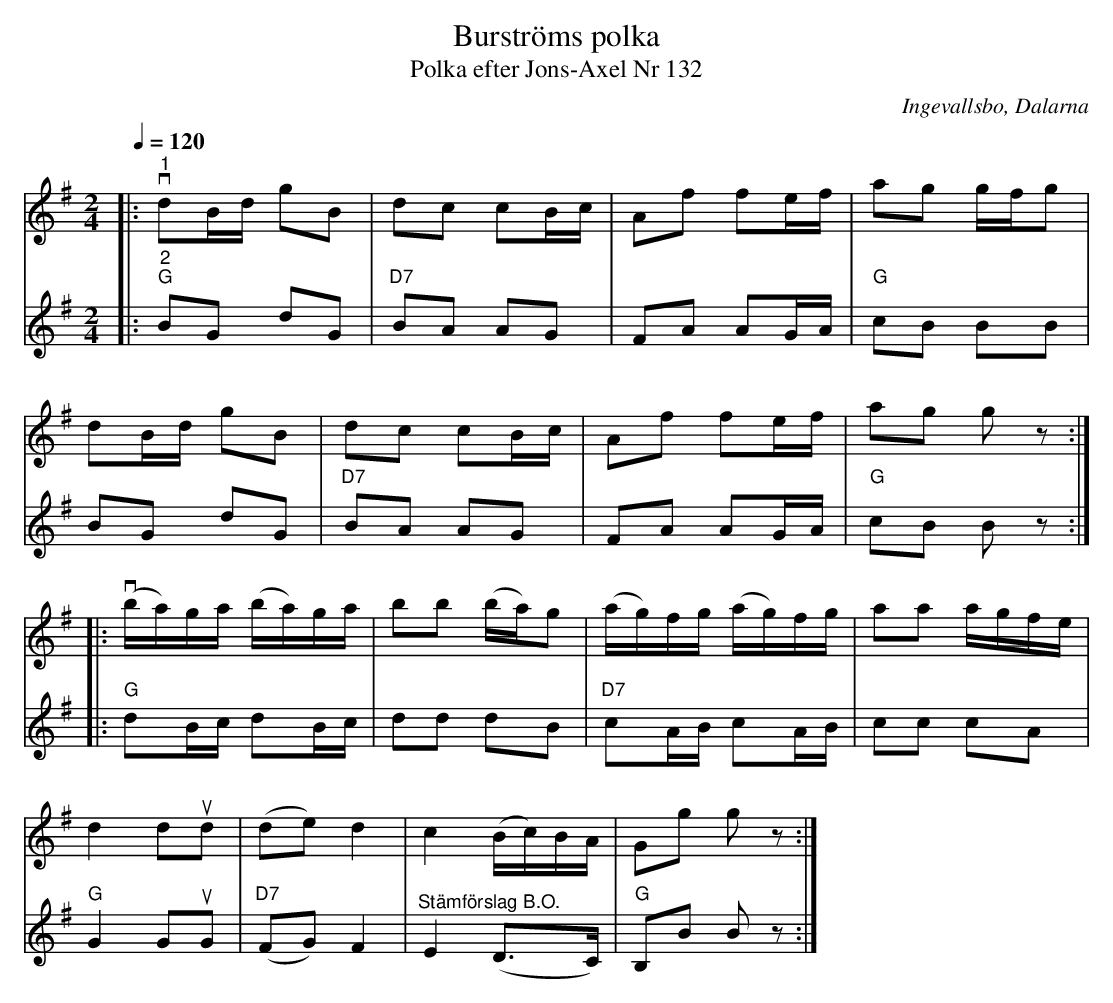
X:1
T:Burströms polka
T:Polka efter Jons-Axel Nr 132
O:Ingevallsbo, Dalarna
L:1/8
Q:1/4=120
M:2/4
K:G
V:1
|:"^1"v dB/d/ gB | dc cB/c/  | Af fe/f/ | ag g/f/g |
dB/d/ gB | dc cB/c/ | Af fe/f/ | ag g z ::
v (b/a/)g/a/ (b/a/)g/a/ | bb (b/a/)g | (a/g/)f/g/ (a/g/)f/g/ | aa a/g/f/e/ |
 d2 dud | (de) d2 | c2 (B/c/)B/A/ | Gg g z :|
V:2
|:"^2""G" BG dG |"D7" BA AG | FA AG/A/ |"G" cB BB |
BG dG | "D7" BA AG | FA AG/A/ | "G" cB B z ::
"G" dB/c/ dB/c/ | dd dB | "D7" cA/B/ cA/B/ | cc cA |
"G" G2 GuG | "D7" (FG) F2 | "^Stämförslag B.O." E2 (D>C) |"G" B,B B z :|
